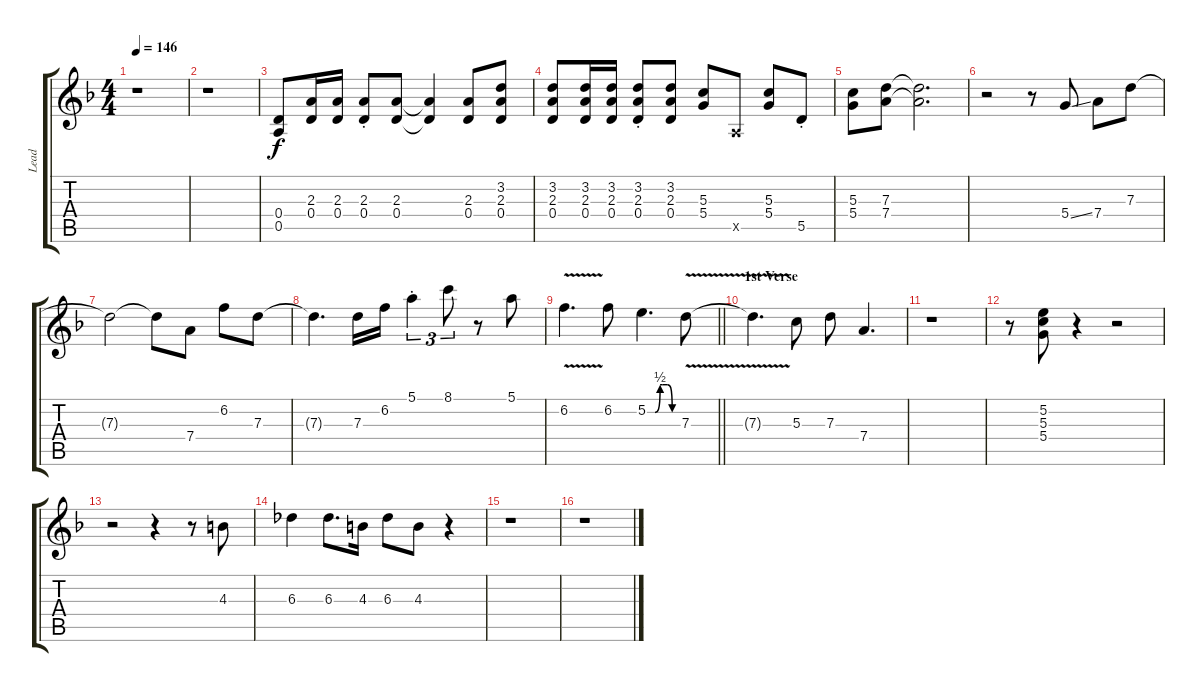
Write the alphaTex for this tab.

\track ("Lead" "Lead") {mute instrument electricguitarclean}
\staff {score tabs}
\tuning (E4 B3 G3 D3 A2 E2) {hide}
\ts (4 4)
\section ("" "")
\tempo 146
\clef g2
\ks f
r.1{dy f instrument electricguitarclean} |
r.1 |
(0.4 0.5).8 (2.3 0.4).16 (2.3 0.4).16 (2.3{st} 0.4{st}).8 (2.3 0.4).8 (2.3{t} 0.4{t}).4 (2.3 0.4).8 (3.2 2.3 0.4).8 |
(3.2 2.3 0.4).8 (3.2 2.3 0.4).16 (3.2 2.3 0.4).16 (3.2{st} 2.3{st} 0.4{st}).8 (3.2 2.3 0.4).8 (5.3 5.4).8 0.5{x}.8 (5.3 5.4).8 5.5{st}.8 |
(5.3 5.4).8 (7.3 7.4).8 (7.3{t} 7.4{t}).2{d} |
r.2 r.8 5.4{ss}.8 7.4.8 7.3.8 |
7.3{t}.2 7.3{t}.8 7.4.8 6.2.8 7.3.8 |
7.3{t}.4{d} 7.3.16 6.2.16 5.1{st}.4{tu (3 2)} 8.1.8{tu (3 2)} r.8 5.1.8 |
\barLineRight lightlight
6.2{v}.4{d} 6.2.8 5.2{be (custom 0 0 10 0 15 0 25 2 30 2 40 2 49 0 60 0)}.4{d} 7.3{v}.8 |
\section ("" "1st Verse")
7.3{t}.4{d} 5.3.8 7.3.8 7.4.4{d} |
r.1 |
r.8 (5.2 5.3 5.4).8 r.4 r.2 |
r.2 r.4 r.8 4.3.8 |
6.3.4 6.3.8{d} 4.3.16 6.3.8 4.3.8 r.4 |
r.1 |
r.1
